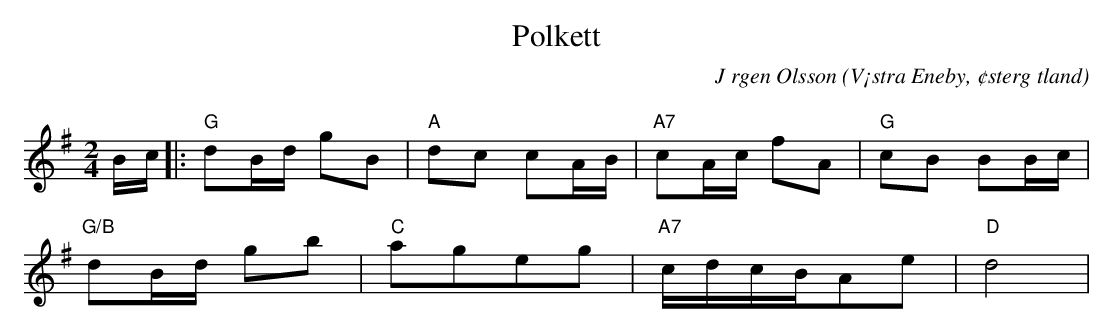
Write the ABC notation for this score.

X:1
T:Polkett
C:J rgen Olsson
O:V¡stra Eneby, ¢sterg tland
Q:120
M:2/4
L:1/8
K:G
B/2c/2|:"G"dB/2d/2 gB|"A"dc cA/2B/2|"A7"cA/2c/2 fA|"G"cB BB/2c/2|
"G/B"dB/2d/2 gb|"C"ageg|"A7"c/d/c/B/Ae|"D"d4|
